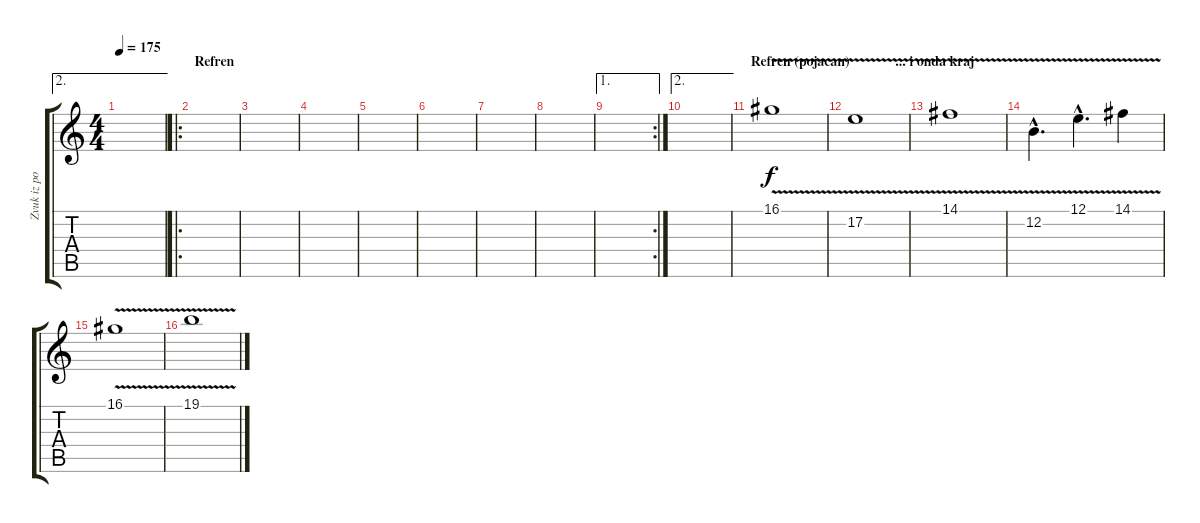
\track ("Zvuk iz pozadine" "Zvuk iz po") {instrument lead2sawtooth}
\staff {score tabs}
\tuning (E4 B3 G3 D3 A2 E2) {hide}
\ae 2
\ts (4 4)
\tempo 175
\clef g2
\ks c
|
\ro
\section ("" "Refren")
|
|
|
|
|
|
|
\ae 1
\rc 2
|
\ae 2
|
\section ("" "Refren (pojacan)             ... i onda kraj")
16.1{v}.1{dy f} |
17.2{v}.1 |
14.1{v}.1 |
12.2{v hac}.4{d} 12.1{v hac}.4{d} 14.1{v}.4 |
16.1{v}.1 |
19.1{v}.1
